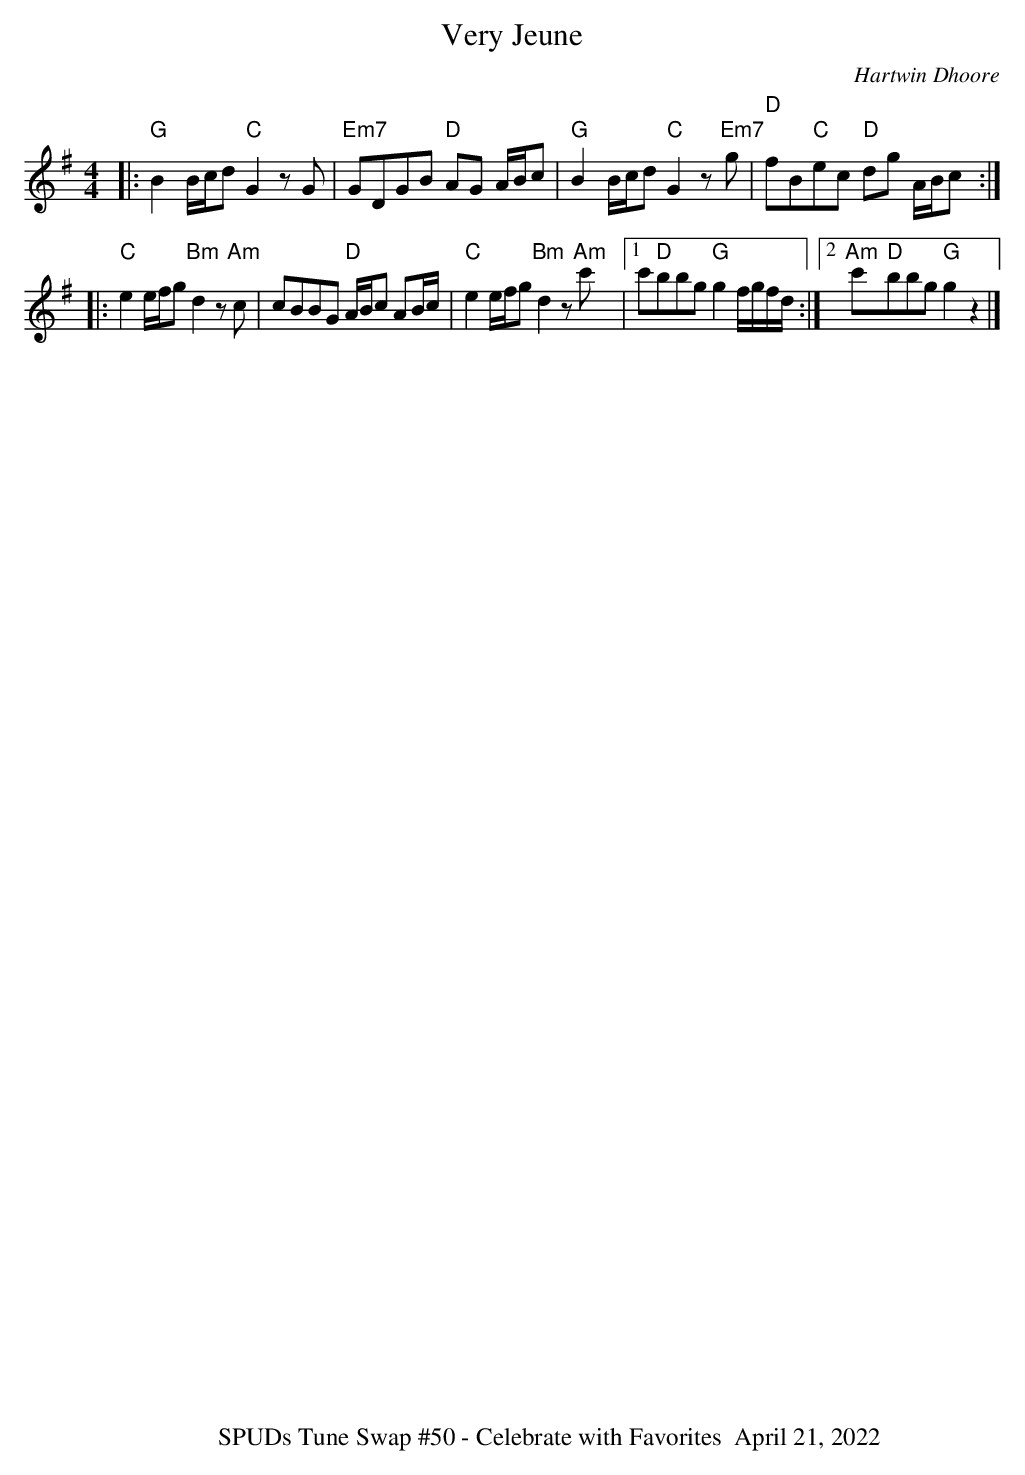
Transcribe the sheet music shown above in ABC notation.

X:1
T:Very Jeune
C:Hartwin Dhoore
M:4/4
L:1/8
K:G
|:"G"B2 B/c/d "C"G2zG|"Em7"GDGB "D"AG A/B/c|"G"B2B/c/d"C"G2z"Em7"g|"D"fB"C"ec "D"dg A/B/c:|
|:"C"e2e/f/g "Bm"d2z"Am"c|cBBG "D"A/B/c AB/c/|"C"e2e/f/g "Bm"d2z"Am"c'|1c'"D"bbg "G"g2 f/g/f/d/:|2"Am"c'"D"bbg "G"g2z2|]
